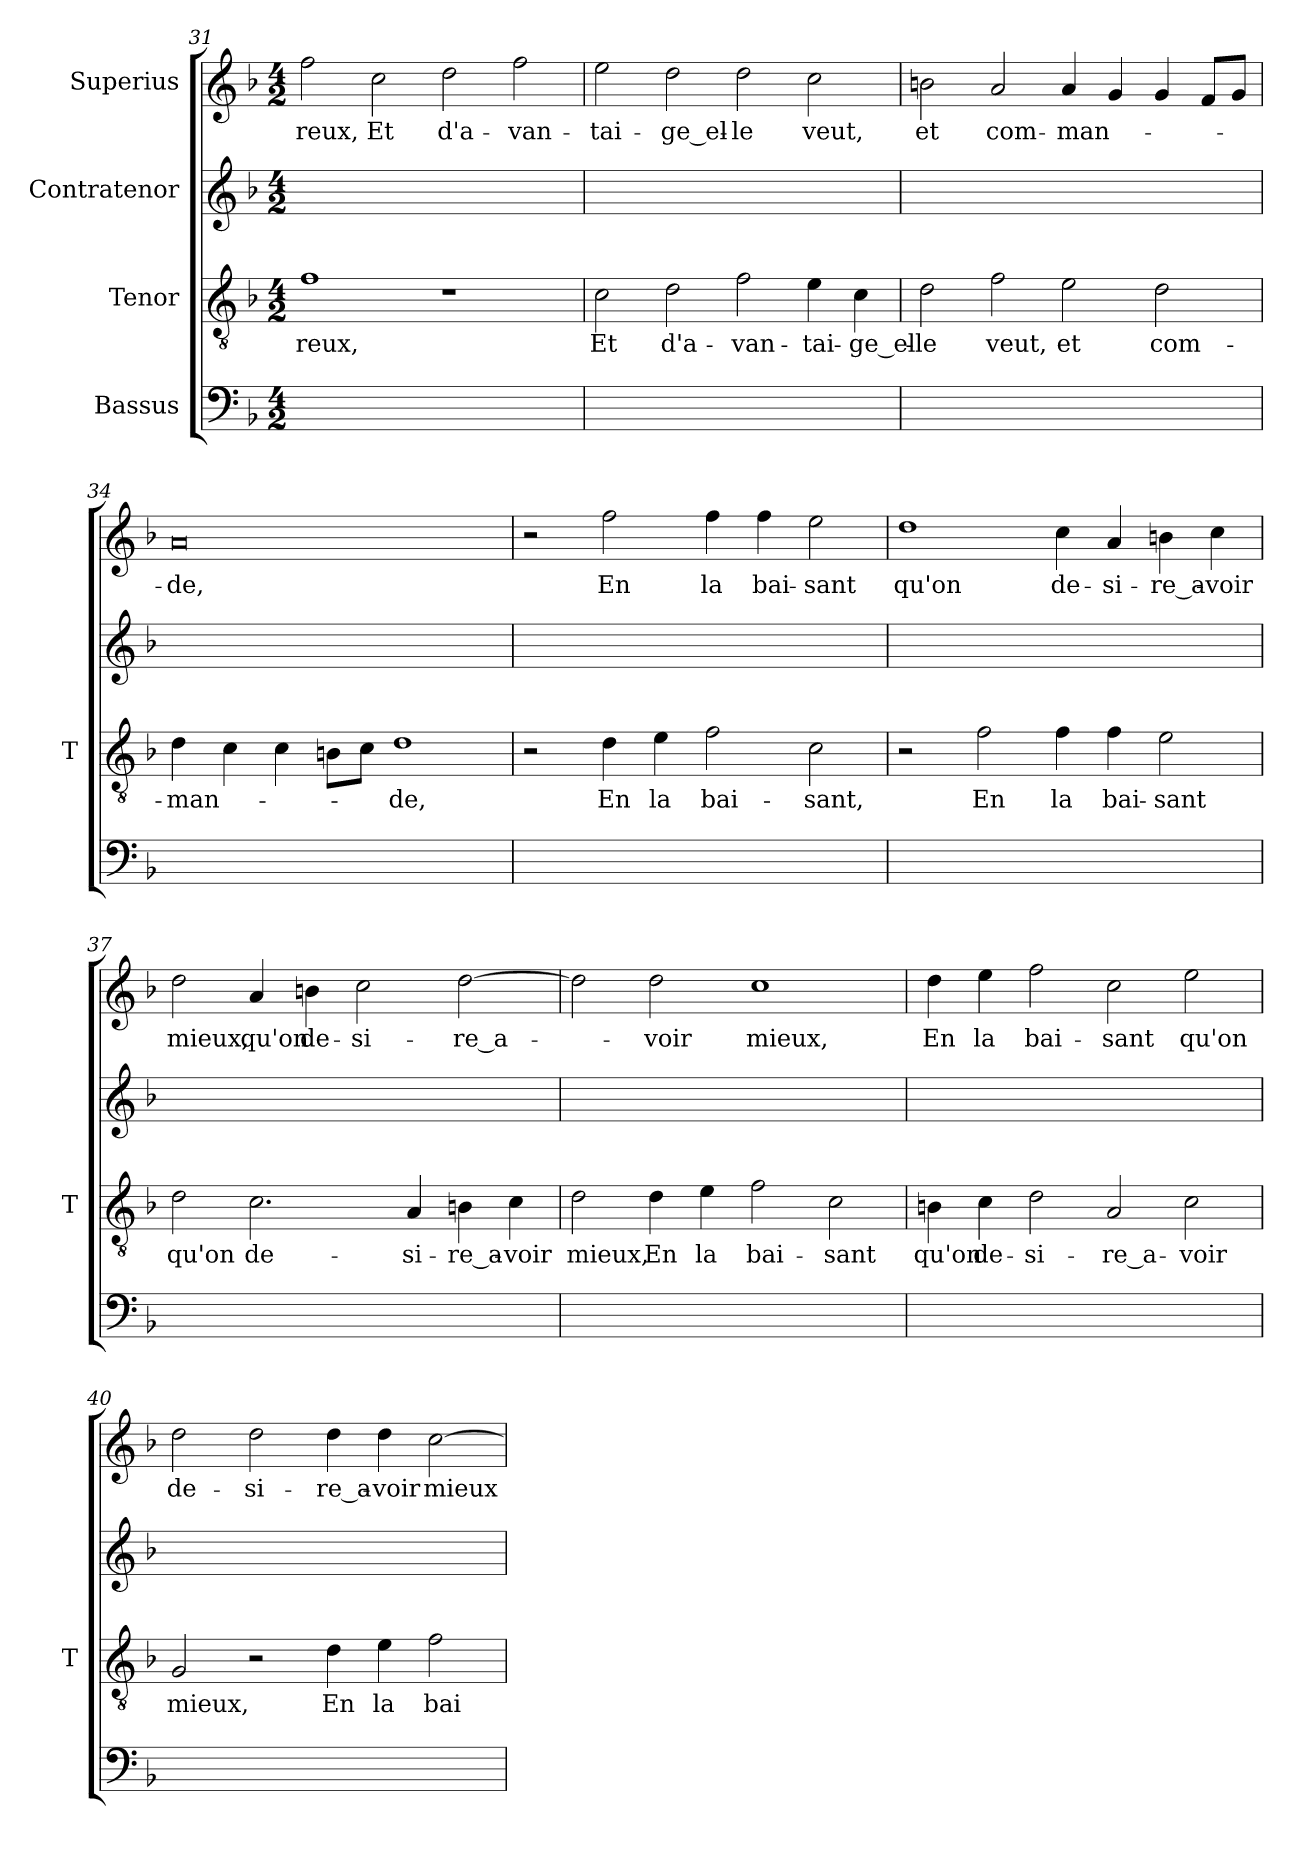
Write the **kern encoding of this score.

**kern	**kern	**text	**kern	**kern	**text
*part4	*part3	*part3	*part2	*part1	*part1
*staff4	*staff3	*staff3	*staff2	*staff1	*staff1
*I"Bassus	*I"Tenor	*	*I"Contratenor	*I"Superius	*
*	*I'T	*	*	*	*
*clefF4	*clefGv2	*	*clefG2	*clefG2	*
*k[b-]	*k[b-]	*	*k[b-]	*k[b-]	*
*M4/2	*M4/2	*	*M4/2	*M4/2	*
=31	=31	=31	=31	=31	=31
0ryy	1f	-reux,	0ryy	2ff	-reux,
.	.	.	.	2cc	-Et
.	1r	.	.	2dd	d'a-
.	.	.	.	2ff	van-
=32	=32	=32	=32	=32	=32
0ryy	2c	-Et	0ryy	2ee	tai-
.	2d	d'a-	.	2dd	ge_el-
.	2f	van-	.	2dd	-le
.	4e	tai-	.	2cc	-veut,
.	4c	ge_el-	.	.	.
=33	=33	=33	=33	=33	=33
0ryy	2d	-le	0ryy	2b	-et
.	2f	-veut,	.	2a	com-
.	2e	-et	.	4a	man-
.	.	.	.	4g	.
.	2d	com-	.	4g	.
.	.	.	.	8fL	.
.	.	.	.	8gJ	.
=34	=34	=34	=34	=34	=34
0ryy	4d	man-	0ryy	0a	-de,
.	4c	.	.	.	.
.	4c	.	.	.	.
.	8BL	.	.	.	.
.	8cJ	.	.	.	.
.	1d	-de,	.	.	.
=35	=35	=35	=35	=35	=35
0ryy	2r	.	0ryy	2r	.
.	4d	-En	.	2ff	-En
.	4e	-la	.	.	.
.	2f	bai-	.	4ff	-la
.	.	.	.	4ff	bai-
.	2c	-sant,	.	2ee	-sant
=36	=36	=36	=36	=36	=36
0ryy	2r	.	0ryy	1dd	-qu'on
.	2f	-En	.	.	.
.	4f	-la	.	4cc	de-
.	4f	bai-	.	4a	si-
.	2e	-sant	.	4b	re_a-
.	.	.	.	4cc	-voir
=37	=37	=37	=37	=37	=37
0ryy	2d	-qu'on	0ryy	2dd	-mieux,
.	2.c	de-	.	4a	-qu'on
.	.	.	.	4b	de-
.	.	.	.	2cc	si-
.	4A	si-	.	.	.
.	4B	re_a-	.	[2dd	re_a-
.	4c	-voir	.	.	.
=38	=38	=38	=38	=38	=38
0ryy	2d	-mieux,	0ryy	2dd]	.
.	4d	-En	.	2dd	-voir
.	4e	-la	.	.	.
.	2f	bai-	.	1cc	-mieux,
.	2c	-sant	.	.	.
=39	=39	=39	=39	=39	=39
0ryy	4B	-qu'on	0ryy	4dd	-En
.	4c	de-	.	4ee	-la
.	2d	si-	.	2ff	bai-
.	2A	re_a-	.	2cc	-sant
.	2c	-voir	.	2ee	-qu'on
=40	=40	=40	=40	=40	=40
0ryy	2G	-mieux,	0ryy	2dd	de-
.	2r	.	.	2dd	si-
.	4d	-En	.	4dd	re_a-
.	4e	-la	.	4dd	-voir
.	2f	bai-	.	[2cc	-mieux
=	=	=	=	=	=
*-	*-	*-	*-	*-	*-
